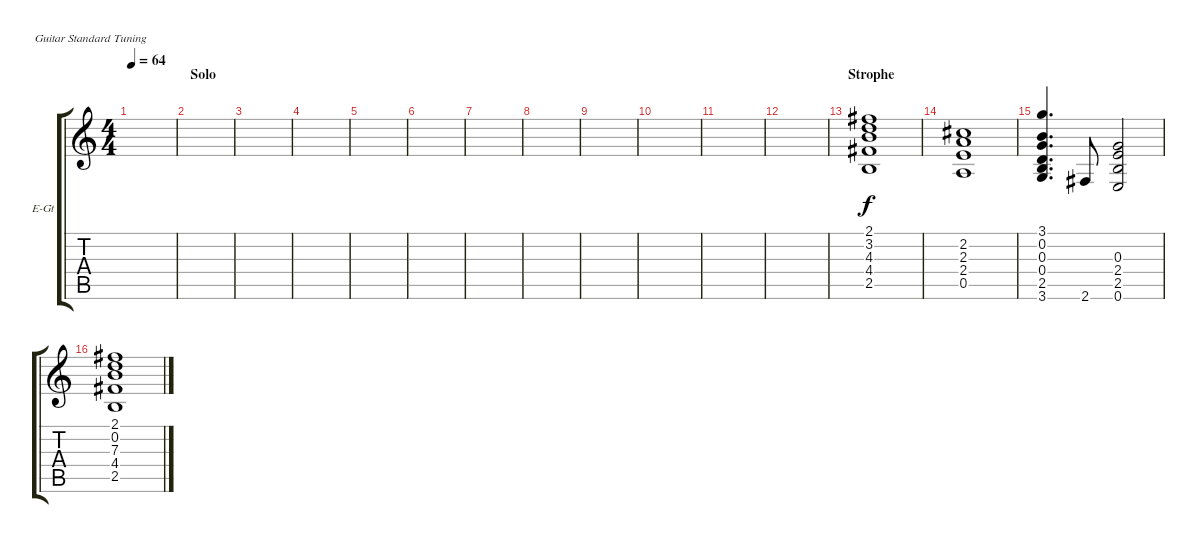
\defaultSystemsLayout 4
\bracketExtendMode groupsimilarinstruments
\firstSystemTrackNameOrientation horizontal
\otherSystemsTrackNameOrientation horizontal
\track ("Rythm Guitar" "E-Gt") {instrument electricguitarclean}
\staff {score tabs}
\tuning (E4 B3 G3 D3 A2 E2)
\ts (4 4)
\tempo 64
\clef g2
\scale
0.333333
\ks c
|
\section ("" "Solo")
\scale
0.333333 |
\scale
0.333333 |
\scale
0.333333 |
\scale
0.333333 |
\scale
0.333333 |
\scale
0.333333 |
|
|
|
|
|
\section ("" "Strophe")
(2.5 4.4 4.3 3.2 2.1).1 |
(0.5 2.4 2.3 2.2).1 |
(3.6 2.5 0.4 0.3 0.2 3.1).4{d} 2.6.8 (0.6 2.5 2.4 0.3).2 |
(2.5 4.4 0.2 7.3 2.1).1
